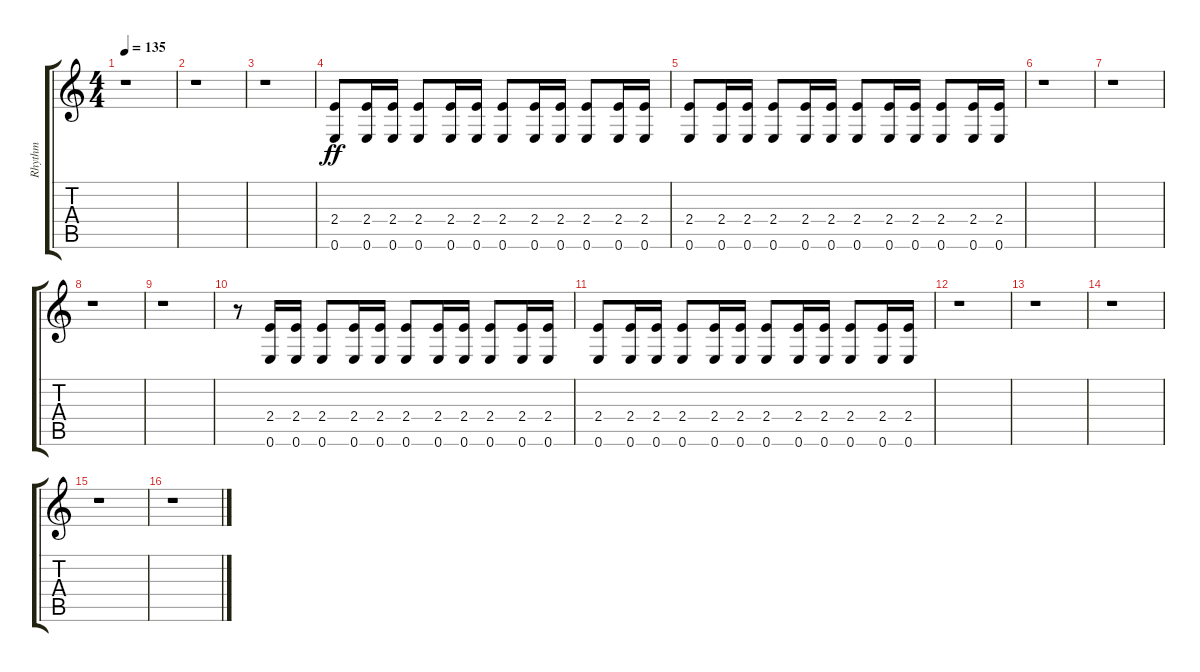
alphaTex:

\track ("Rhythm" "Rhythm") {instrument distortionguitar}
\staff {score tabs}
\tuning (E4 B3 G3 D3 A2 E2) {hide}
\ts (4 4)
\tempo 135
\clef g2
\ks c
r.1{dy f} |
r.1 |
r.1 |
(2.4 0.6).8{dy ff} (2.4 0.6).16 (2.4 0.6).16 (2.4 0.6).8 (2.4 0.6).16 (2.4 0.6).16 (2.4 0.6).8 (2.4 0.6).16 (2.4 0.6).16 (2.4 0.6).8 (2.4 0.6).16 (2.4 0.6).16 |
(2.4 0.6).8 (2.4 0.6).16 (2.4 0.6).16 (2.4 0.6).8 (2.4 0.6).16 (2.4 0.6).16 (2.4 0.6).8 (2.4 0.6).16 (2.4 0.6).16 (2.4 0.6).8 (2.4 0.6).16 (2.4 0.6).16 |
r.1 |
r.1 |
r.1 |
r.1 |
r.8 (2.4 0.6).16 (2.4 0.6).16 (2.4 0.6).8 (2.4 0.6).16 (2.4 0.6).16 (2.4 0.6).8 (2.4 0.6).16 (2.4 0.6).16 (2.4 0.6).8 (2.4 0.6).16 (2.4 0.6).16 |
(2.4 0.6).8 (2.4 0.6).16 (2.4 0.6).16 (2.4 0.6).8 (2.4 0.6).16 (2.4 0.6).16 (2.4 0.6).8 (2.4 0.6).16 (2.4 0.6).16 (2.4 0.6).8 (2.4 0.6).16 (2.4 0.6).16 |
r.1 |
r.1 |
r.1 |
r.1 |
r.1
